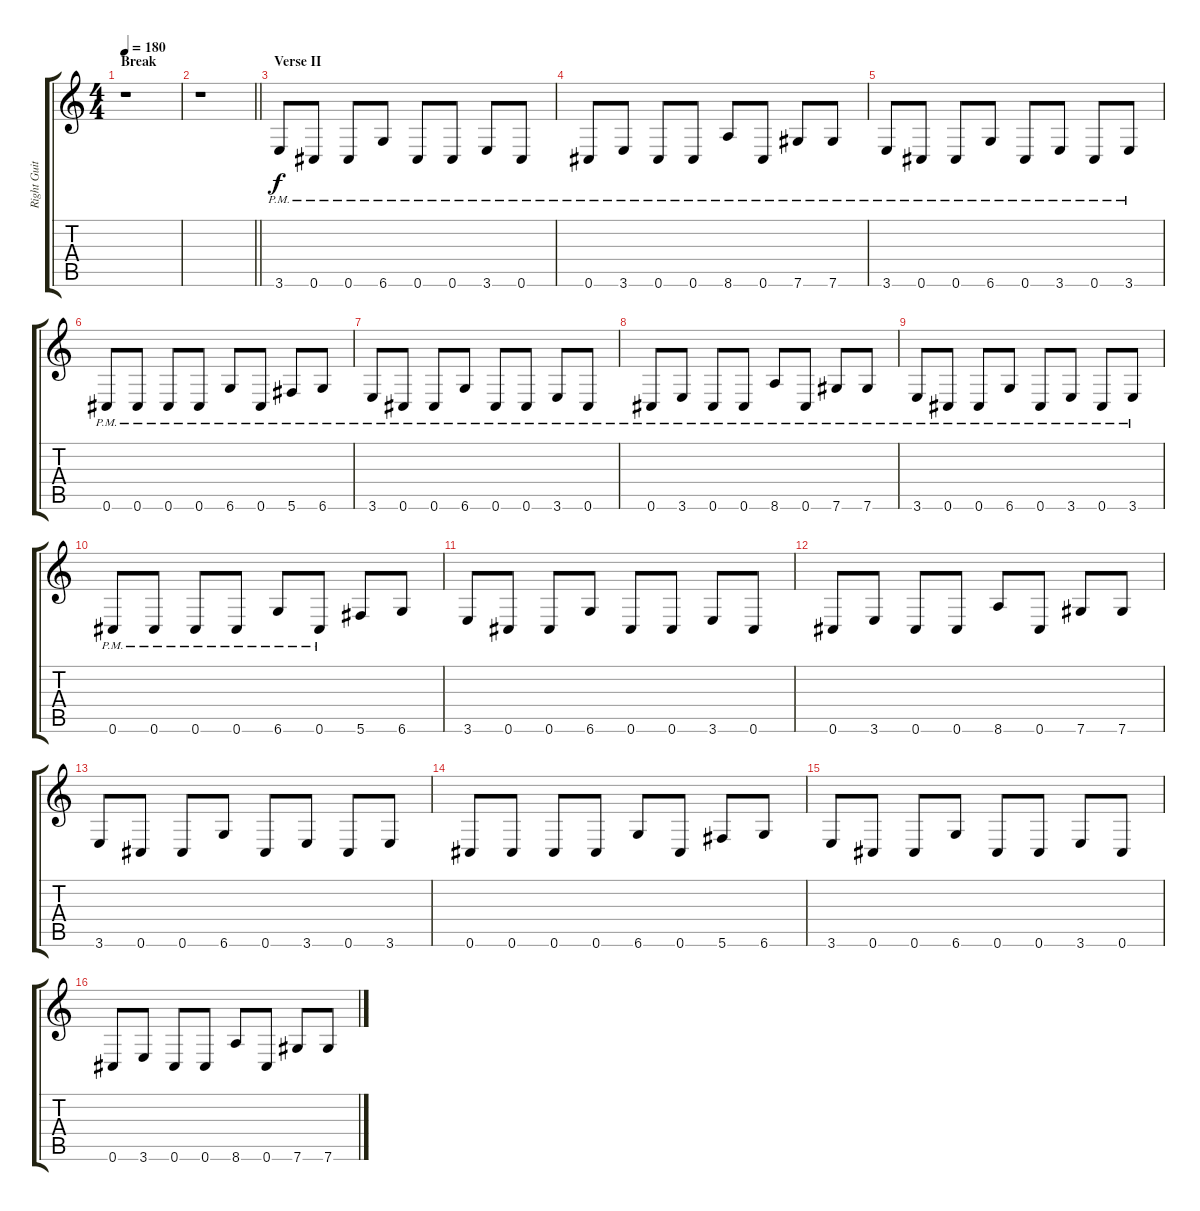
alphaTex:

\track ("Right Guitar" "Right Guit") {instrument distortionguitar}
\staff {score tabs}
\tuning (Eb4 Bb3 Gb3 Db3 Ab2 Db2) {hide}
\ts (4 4)
\section ("" "Break")
\tempo 180
\clef g2
\ks c
r.1{dy f} |
\barLineRight lightlight
r.1 |
\section ("" "Verse II")
3.6{pm}.8 0.6{pm}.8 0.6{pm}.8 6.6{pm}.8 0.6{pm}.8 0.6{pm}.8 3.6{pm}.8 0.6{pm}.8 |
0.6{pm}.8 3.6{pm}.8 0.6{pm}.8 0.6{pm}.8 8.6{pm}.8 0.6{pm}.8 7.6{pm}.8 7.6{pm}.8 |
3.6{pm}.8 0.6{pm}.8 0.6{pm}.8 6.6{pm}.8 0.6{pm}.8 3.6{pm}.8 0.6{pm}.8 3.6{pm}.8 |
0.6{pm}.8 0.6{pm}.8 0.6{pm}.8 0.6{pm}.8 6.6{pm}.8 0.6{pm}.8 5.6{pm}.8 6.6{pm}.8 |
3.6{pm}.8 0.6{pm}.8 0.6{pm}.8 6.6{pm}.8 0.6{pm}.8 0.6{pm}.8 3.6{pm}.8 0.6{pm}.8 |
0.6{pm}.8 3.6{pm}.8 0.6{pm}.8 0.6{pm}.8 8.6{pm}.8 0.6{pm}.8 7.6{pm}.8 7.6{pm}.8 |
3.6{pm}.8 0.6{pm}.8 0.6{pm}.8 6.6{pm}.8 0.6{pm}.8 3.6{pm}.8 0.6{pm}.8 3.6{pm}.8 |
0.6{pm}.8 0.6{pm}.8 0.6{pm}.8 0.6{pm}.8 6.6{pm}.8 0.6{pm}.8 5.6.8 6.6.8 |
3.6.8 0.6.8 0.6.8 6.6.8 0.6.8 0.6.8 3.6.8 0.6.8 |
0.6.8 3.6.8 0.6.8 0.6.8 8.6.8 0.6.8 7.6.8 7.6.8 |
3.6.8 0.6.8 0.6.8 6.6.8 0.6.8 3.6.8 0.6.8 3.6.8 |
0.6.8 0.6.8 0.6.8 0.6.8 6.6.8 0.6.8 5.6.8 6.6.8 |
3.6.8 0.6.8 0.6.8 6.6.8 0.6.8 0.6.8 3.6.8 0.6.8 |
0.6.8 3.6.8 0.6.8 0.6.8 8.6.8 0.6.8 7.6.8 7.6.8
